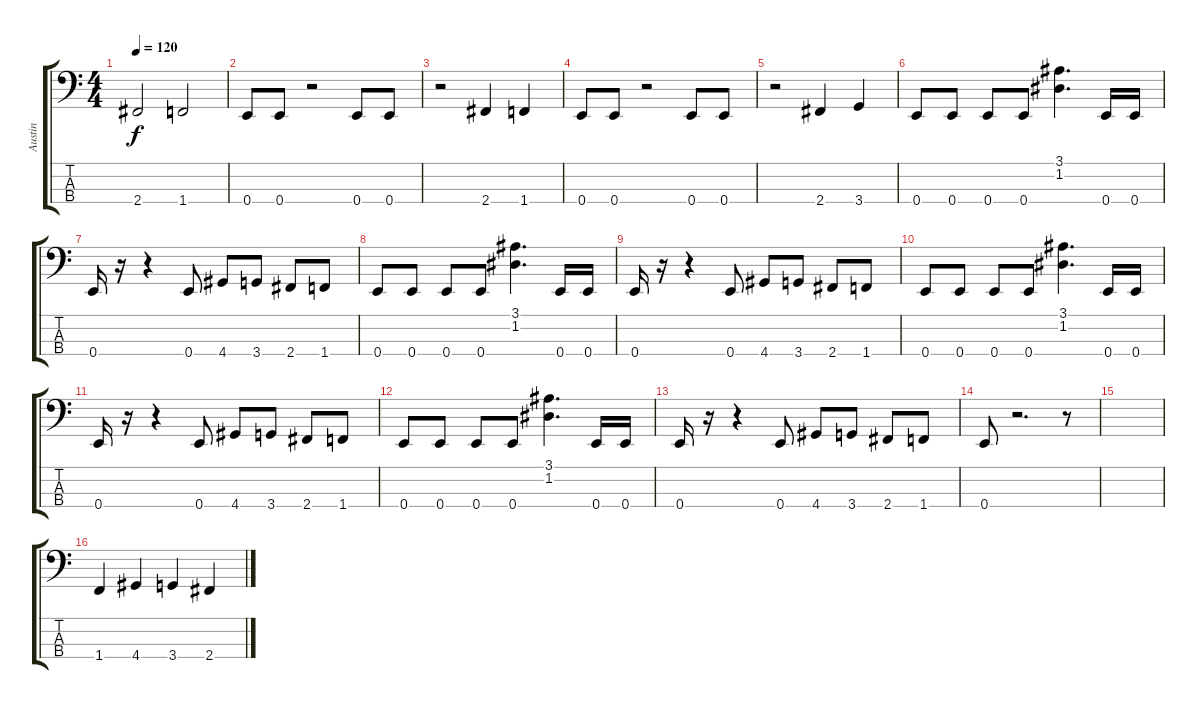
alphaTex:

\track ("Austin" "Austin") {instrument electricbasspick}
\staff {score tabs}
\tuning (G2 D2 A1 E1) {hide}
\ts (4 4)
\tempo 120
\clef f4
\ks c
2.4.2{dy f} 1.4.2 |
0.4.8 0.4.8 r.2 0.4.8 0.4.8 |
r.2 2.4.4 1.4.4 |
0.4.8 0.4.8 r.2 0.4.8 0.4.8 |
r.2 2.4.4 3.4.4 |
0.4.8 0.4.8 0.4.8 0.4.8 (3.1 1.2).4{d} 0.4.16 0.4.16 |
0.4.16 r.16 r.4 0.4.8 4.4.8 3.4.8 2.4.8 1.4.8 |
0.4.8 0.4.8 0.4.8 0.4.8 (3.1 1.2).4{d} 0.4.16 0.4.16 |
0.4.16 r.16 r.4 0.4.8 4.4.8 3.4.8 2.4.8 1.4.8 |
0.4.8 0.4.8 0.4.8 0.4.8 (3.1 1.2).4{d} 0.4.16 0.4.16 |
0.4.16 r.16 r.4 0.4.8 4.4.8 3.4.8 2.4.8 1.4.8 |
0.4.8 0.4.8 0.4.8 0.4.8 (3.1 1.2).4{d} 0.4.16 0.4.16 |
0.4.16 r.16 r.4 0.4.8 4.4.8 3.4.8 2.4.8 1.4.8 |
0.4.8 r.2{d} r.8 |
|
1.4.4 4.4.4 3.4.4 2.4.4
